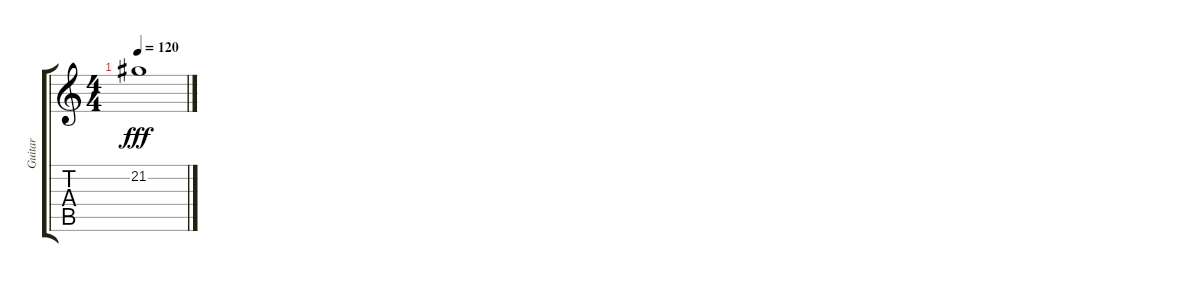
\track ("Guitar" "Guitar") {instrument acousticgrandpiano}
\staff {score tabs}
\tuning (E4 B3 G3 D3 A2 E2) {hide}
\ts (4 4)
\tempo 120
\clef g2
\ks c
21.2{t}.1{dy fff}
